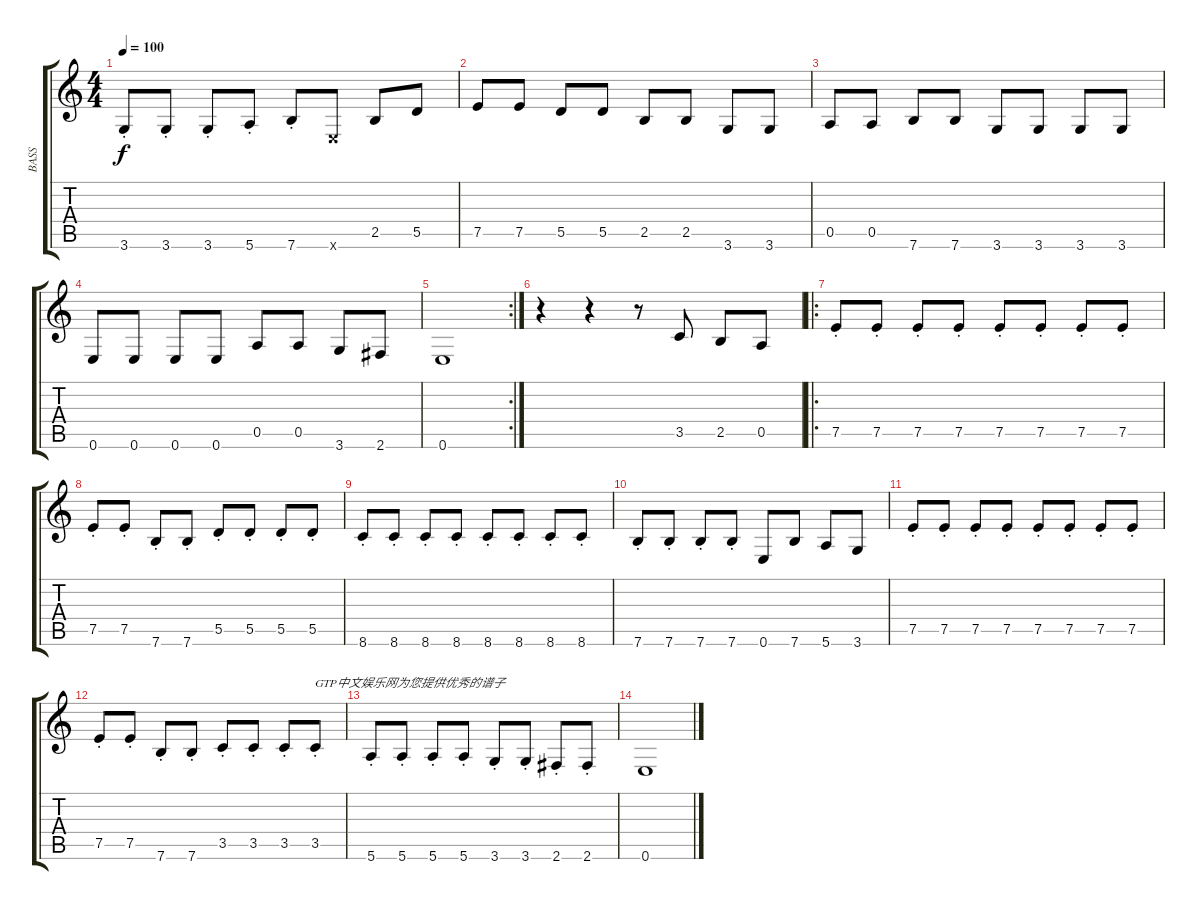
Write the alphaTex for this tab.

\track ("BASS" "BASS") {instrument electricbassfinger}
\staff {score tabs}
\tuning (E4 B3 G3 D3 A2 E2) {hide}
\ts (4 4)
\tempo 100
\clef g2
\ks c
3.6{st}.8{dy f} 3.6{st}.8 3.6{st}.8 5.6{st}.8 7.6{st}.8 0.6{x}.8 2.5.8 5.5.8 |
7.5.8 7.5.8 5.5.8 5.5.8 2.5.8 2.5.8 3.6.8 3.6.8 |
0.5.8 0.5.8 7.6.8 7.6.8 3.6.8 3.6.8 3.6.8 3.6.8 |
0.6.8 0.6.8 0.6.8 0.6.8 0.5.8 0.5.8 3.6.8 2.6.8 |
\rc 2
0.6.1 |
r.4 r.4 r.8 3.5.8 2.5.8 0.5.8 |
\ro
7.5{st}.8 7.5{st}.8 7.5{st}.8 7.5{st}.8 7.5{st}.8 7.5{st}.8 7.5{st}.8 7.5{st}.8 |
7.5{st}.8 7.5{st}.8 7.6{st}.8 7.6{st}.8 5.5{st}.8 5.5{st}.8 5.5{st}.8 5.5{st}.8 |
8.6{st}.8 8.6{st}.8 8.6{st}.8 8.6{st}.8 8.6{st}.8 8.6{st}.8 8.6{st}.8 8.6{st}.8 |
7.6{st}.8 7.6{st}.8 7.6{st}.8 7.6{st}.8 0.6.8 7.6.8 5.6.8 3.6.8 |
7.5{st}.8 7.5{st}.8 7.5{st}.8 7.5{st}.8 7.5{st}.8 7.5{st}.8 7.5{st}.8 7.5{st}.8 |
7.5{st}.8 7.5{st}.8 7.6{st}.8 7.6{st}.8 3.5{st}.8 3.5{st}.8 3.5{st}.8 3.5{st}.8{txt "GTP中文娱乐网为您提供优秀的谱子"} |
5.6{st}.8 5.6{st}.8 5.6{st}.8 5.6{st}.8 3.6{st}.8 3.6{st}.8 2.6{st}.8 2.6{st}.8 |
0.6.1
